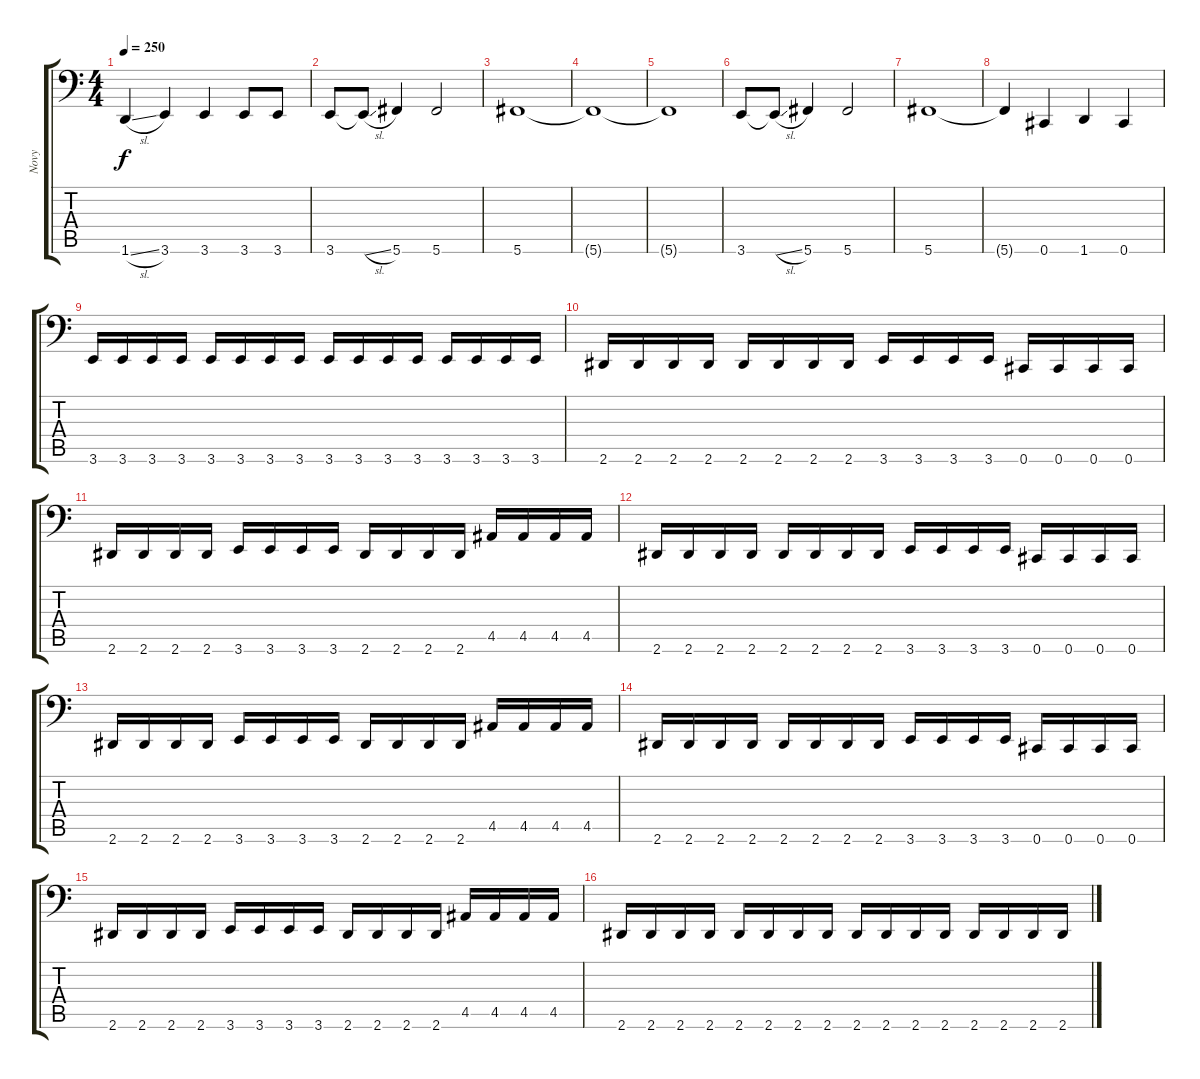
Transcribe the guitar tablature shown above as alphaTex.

\track ("Novy" "Novy") {instrument electricbasspick}
\staff {score tabs}
\tuning (Db3 Ab2 E2 B1 Gb1 Db1) {hide}
\ts (4 4)
\tempo 250
\clef f4
\ks c
1.6{sl}.4{dy f} 3.6.4 3.6.4 3.6.8 3.6.8 |
3.6.8 3.6{sl t}.8 5.6.4 5.6.2 |
5.6.1 |
5.6{t}.1 |
5.6{t}.1 |
3.6.8 3.6{sl t}.8 5.6.4 5.6.2 |
5.6.1 |
5.6{t}.4 0.6.4 1.6.4 0.6.4 |
3.6.16 3.6.16 3.6.16 3.6.16 3.6.16 3.6.16 3.6.16 3.6.16 3.6.16 3.6.16 3.6.16 3.6.16 3.6.16 3.6.16 3.6.16 3.6.16 |
2.6.16 2.6.16 2.6.16 2.6.16 2.6.16 2.6.16 2.6.16 2.6.16 3.6.16 3.6.16 3.6.16 3.6.16 0.6.16 0.6.16 0.6.16 0.6.16 |
2.6.16 2.6.16 2.6.16 2.6.16 3.6.16 3.6.16 3.6.16 3.6.16 2.6.16 2.6.16 2.6.16 2.6.16 4.5.16 4.5.16 4.5.16 4.5.16 |
2.6.16 2.6.16 2.6.16 2.6.16 2.6.16 2.6.16 2.6.16 2.6.16 3.6.16 3.6.16 3.6.16 3.6.16 0.6.16 0.6.16 0.6.16 0.6.16 |
2.6.16 2.6.16 2.6.16 2.6.16 3.6.16 3.6.16 3.6.16 3.6.16 2.6.16 2.6.16 2.6.16 2.6.16 4.5.16 4.5.16 4.5.16 4.5.16 |
2.6.16 2.6.16 2.6.16 2.6.16 2.6.16 2.6.16 2.6.16 2.6.16 3.6.16 3.6.16 3.6.16 3.6.16 0.6.16 0.6.16 0.6.16 0.6.16 |
2.6.16 2.6.16 2.6.16 2.6.16 3.6.16 3.6.16 3.6.16 3.6.16 2.6.16 2.6.16 2.6.16 2.6.16 4.5.16 4.5.16 4.5.16 4.5.16 |
2.6.16 2.6.16 2.6.16 2.6.16 2.6.16 2.6.16 2.6.16 2.6.16 2.6.16 2.6.16 2.6.16 2.6.16 2.6.16 2.6.16 2.6.16 2.6.16
